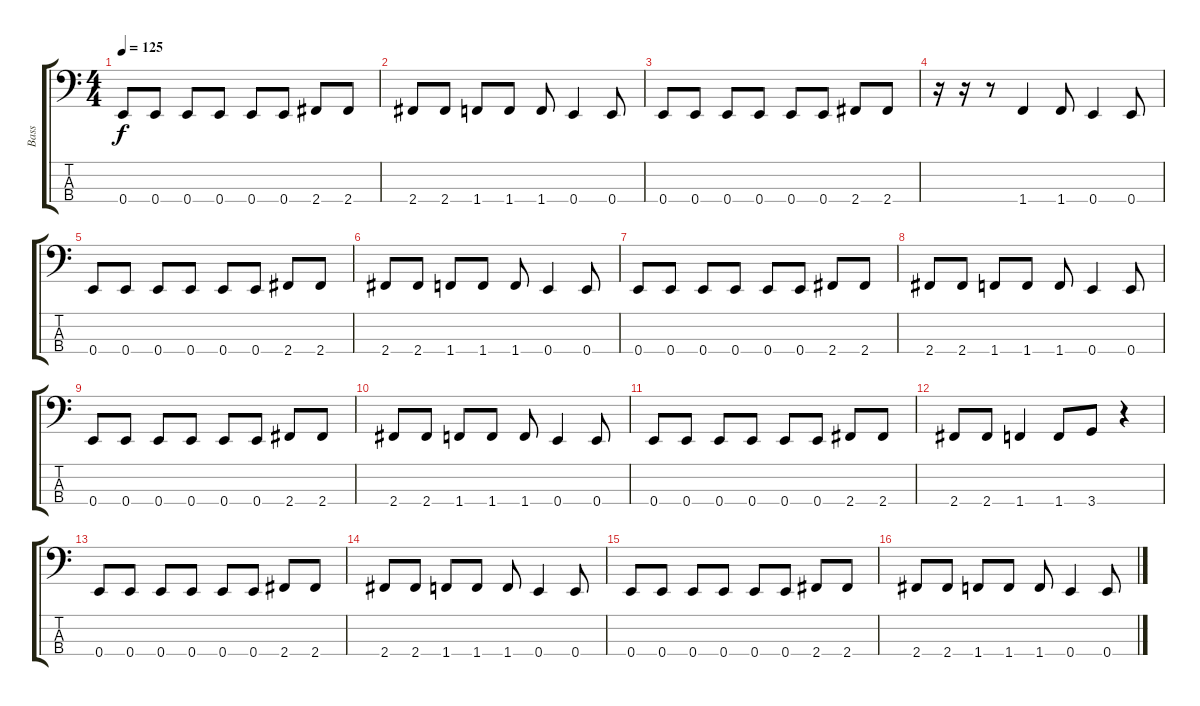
\track ("Bass" "Bass") {instrument electricbasspick}
\staff {score tabs}
\tuning (G2 D2 A1 E1) {hide}
\ts (4 4)
\tempo 125
\clef f4
\ks c
0.4.8{dy f} 0.4.8 0.4.8 0.4.8 0.4.8 0.4.8 2.4.8 2.4.8 |
2.4.8 2.4.8 1.4.8 1.4.8 1.4.8 0.4.4 0.4.8 |
0.4.8 0.4.8 0.4.8 0.4.8 0.4.8 0.4.8 2.4.8 2.4.8 |
r.16 r.16 r.8 1.4.4 1.4.8 0.4.4 0.4.8 |
0.4.8 0.4.8 0.4.8 0.4.8 0.4.8 0.4.8 2.4.8 2.4.8 |
2.4.8 2.4.8 1.4.8 1.4.8 1.4.8 0.4.4 0.4.8 |
0.4.8 0.4.8 0.4.8 0.4.8 0.4.8 0.4.8 2.4.8 2.4.8 |
2.4.8 2.4.8 1.4.8 1.4.8 1.4.8 0.4.4 0.4.8 |
0.4.8 0.4.8 0.4.8 0.4.8 0.4.8 0.4.8 2.4.8 2.4.8 |
2.4.8 2.4.8 1.4.8 1.4.8 1.4.8 0.4.4 0.4.8 |
0.4.8 0.4.8 0.4.8 0.4.8 0.4.8 0.4.8 2.4.8 2.4.8 |
2.4.8 2.4.8 1.4.4 1.4.8 3.4.8 r.4 |
0.4.8 0.4.8 0.4.8 0.4.8 0.4.8 0.4.8 2.4.8 2.4.8 |
2.4.8 2.4.8 1.4.8 1.4.8 1.4.8 0.4.4 0.4.8 |
0.4.8 0.4.8 0.4.8 0.4.8 0.4.8 0.4.8 2.4.8 2.4.8 |
2.4.8 2.4.8 1.4.8 1.4.8 1.4.8 0.4.4 0.4.8
